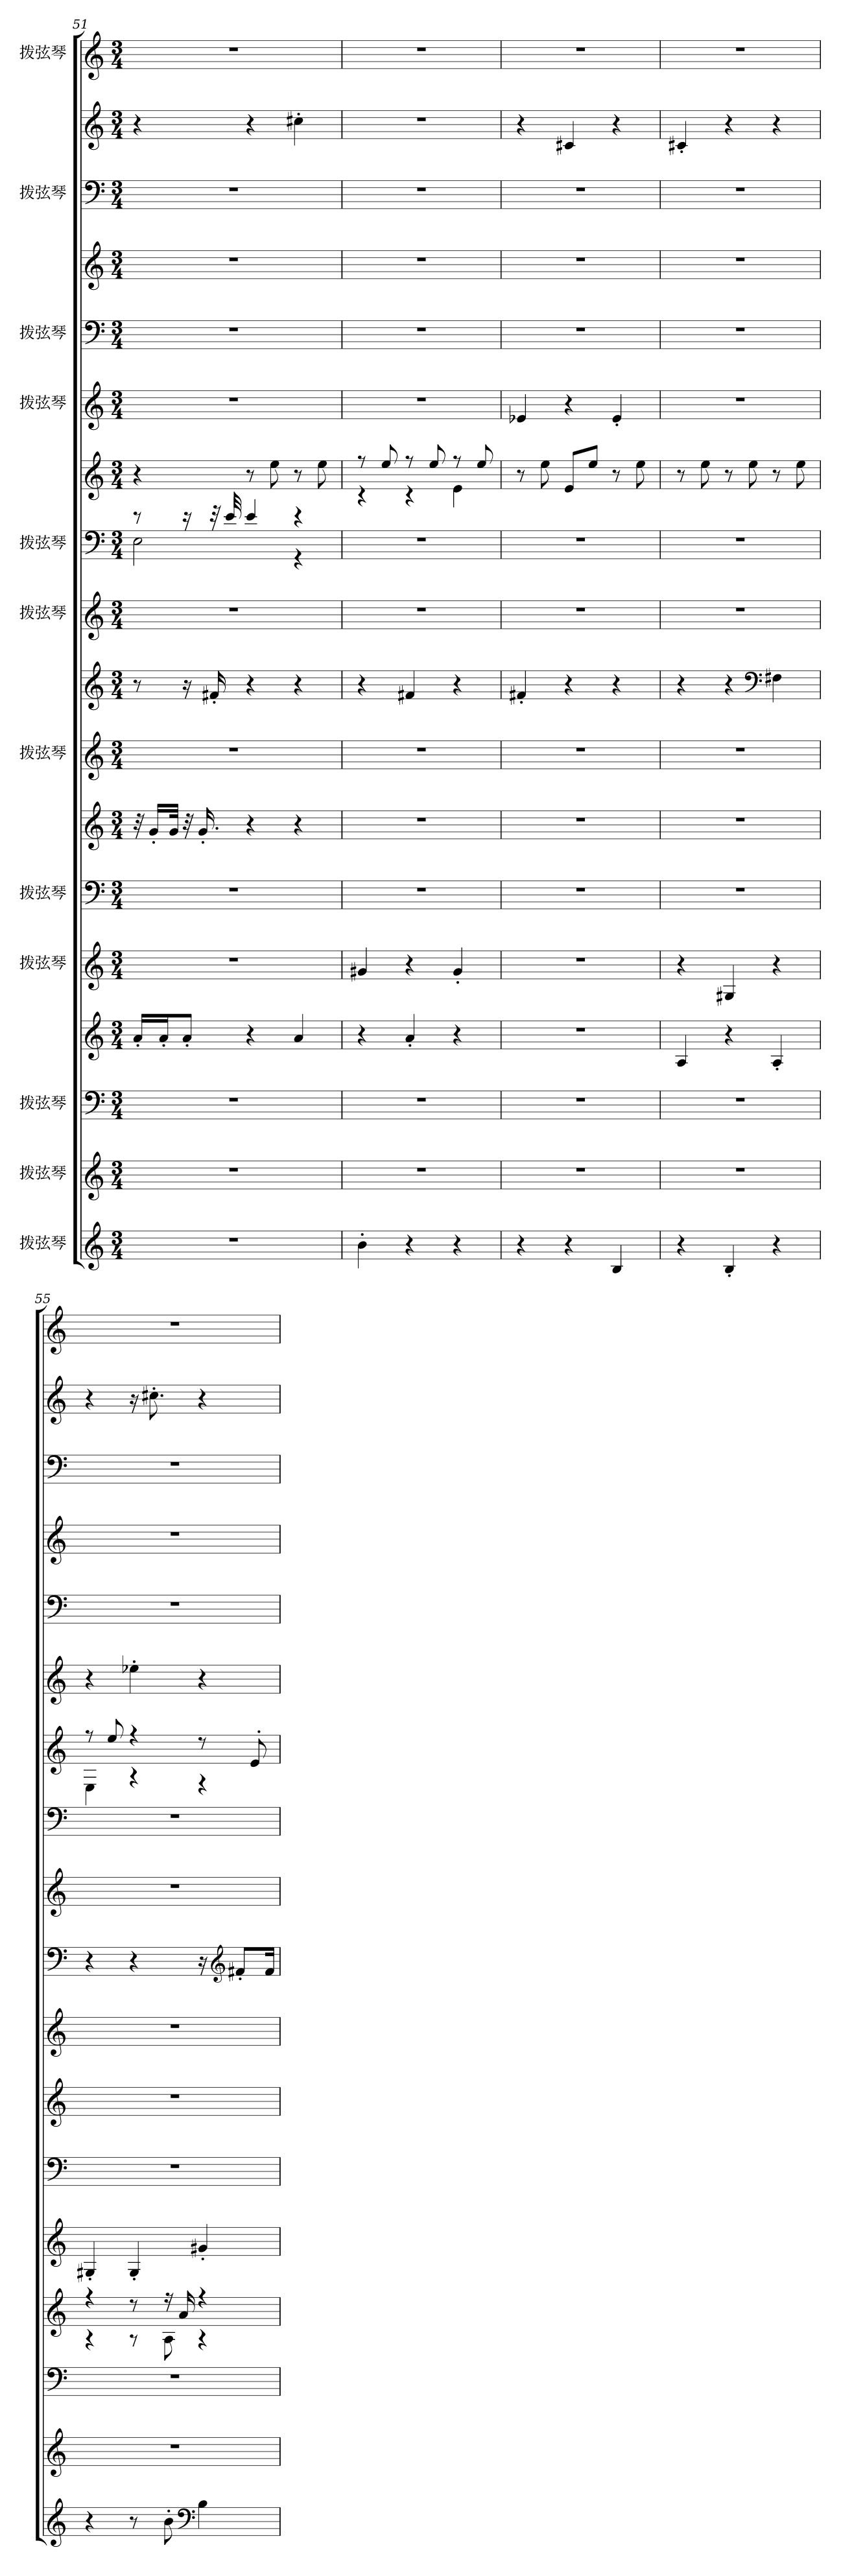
**kern	**kern	**kern	**kern	**kern	**kern	**kern	**kern	**kern	**kern	**kern	**kern	**kern	**kern	**kern	**kern	**kern	**kern
*part12	*part11	*part10	*part10	*part9	*part8	*part8	*part7	*part7	*part6	*part5	*part5	*part4	*part3	*part3	*part2	*part2	*part1
*staff18	*staff17	*staff16	*staff15	*staff14	*staff13	*staff12	*staff11	*staff10	*staff9	*staff8	*staff7	*staff6	*staff5	*staff4	*staff3	*staff2	*staff1
*I"拨弦琴	*I"拨弦琴	*I"拨弦琴	*	*I"拨弦琴	*I"拨弦琴	*	*I"拨弦琴	*	*I"拨弦琴	*I"拨弦琴	*	*I"拨弦琴	*I"拨弦琴	*	*I"拨弦琴	*	*I"拨弦琴
*clefG2	*clefG2	*clefF4	*clefG2	*clefG2	*clefF4	*clefG2	*clefG2	*clefG2	*clefG2	*clefF4	*clefG2	*clefG2	*clefF4	*clefG2	*clefF4	*clefG2	*clefG2
*k[]	*k[]	*k[]	*k[]	*k[]	*k[]	*k[]	*k[]	*k[]	*k[]	*k[]	*k[]	*k[]	*k[]	*k[]	*k[]	*k[]	*k[]
*M3/4	*M3/4	*M3/4	*M3/4	*M3/4	*M3/4	*M3/4	*M3/4	*M3/4	*M3/4	*M3/4	*M3/4	*M3/4	*M3/4	*M3/4	*M3/4	*M3/4	*M3/4
=51	=51	=51	=51	=51	=51	=51	=51	=51	=51	=51	=51	=51	=51	=51	=51	=51	=51
*	*	*	*	*	*	*	*	*	*	*^	*	*	*	*	*	*	*
2.r	2.r	2.r	16a'/LL	2.r	2.r	32r	2.r	8r	2.r	8r	2E\	4r	2.r	2.r	2.r	2.r	4r	2.r
.	.	.	.	.	.	16g'/LL	.	.	.	.	.	.	.	.	.	.	.	.
.	.	.	16a'/J	.	.	.	.	.	.	.	.	.	.	.	.	.	.	.
.	.	.	.	.	.	32g/JJk	.	.	.	.	.	.	.	.	.	.	.	.
.	.	.	8a'/J	.	.	32r	.	16r	.	16r	.	.	.	.	.	.	.	.
.	.	.	.	.	.	16.g'/	.	.	.	.	.	.	.	.	.	.	.	.
.	.	.	.	.	.	.	.	16f#X'/	.	32r	.	.	.	.	.	.	.	.
.	.	.	.	.	.	.	.	.	.	32e/	.	.	.	.	.	.	.	.
.	.	.	4r	.	.	4r	.	4r	.	4e/	.	8r	.	.	.	.	4r	.
.	.	.	.	.	.	.	.	.	.	.	.	8ee\	.	.	.	.	.	.
.	.	.	4a/	.	.	4r	.	4r	.	4r	4r	8r	.	.	.	.	4cc#X'\	.
.	.	.	.	.	.	.	.	.	.	.	.	8ee\	.	.	.	.	.	.
*	*	*	*	*	*	*	*	*	*	*v	*v	*	*	*	*	*	*	*
=52	=52	=52	=52	=52	=52	=52	=52	=52	=52	=52	=52	=52	=52	=52	=52	=52	=52
*	*	*	*	*	*	*	*	*	*	*	*^	*	*	*	*	*	*
4b'\	2.r	2.r	4r	4g#X/	2.r	2.r	2.r	4r	2.r	2.r	8r	4r	2.r	2.r	2.r	2.r	2.r	2.r
.	.	.	.	.	.	.	.	.	.	.	8ee/	.	.	.	.	.	.	.
4r	.	.	4a'/	4r	.	.	.	4f#X/	.	.	8r	4r	.	.	.	.	.	.
.	.	.	.	.	.	.	.	.	.	.	8ee/	.	.	.	.	.	.	.
4r	.	.	4r	4g#'/	.	.	.	4r	.	.	8r	4e\	.	.	.	.	.	.
.	.	.	.	.	.	.	.	.	.	.	8ee/	.	.	.	.	.	.	.
*	*	*	*	*	*	*	*	*	*	*	*v	*v	*	*	*	*	*	*
!!LO:PB:g=z
=53	=53	=53	=53	=53	=53	=53	=53	=53	=53	=53	=53	=53	=53	=53	=53	=53	=53
4r	2.r	2.r	2.r	2.r	2.r	2.r	2.r	4f#X'/	2.r	2.r	8r	4e-X/	2.r	2.r	2.r	4r	2.r
.	.	.	.	.	.	.	.	.	.	.	8ee\	.	.	.	.	.	.
4r	.	.	.	.	.	.	.	4r	.	.	8e/L	4r	.	.	.	4c#X/	.
.	.	.	.	.	.	.	.	.	.	.	8ee/J	.	.	.	.	.	.
4B/	.	.	.	.	.	.	.	4r	.	.	8r	4e-'/	.	.	.	4r	.
.	.	.	.	.	.	.	.	.	.	.	8ee\	.	.	.	.	.	.
=54	=54	=54	=54	=54	=54	=54	=54	=54	=54	=54	=54	=54	=54	=54	=54	=54	=54
4r	2.r	2.r	4A/	4r	2.r	2.r	2.r	4r	2.r	2.r	8r	2.r	2.r	2.r	2.r	4c#X'/	2.r
.	.	.	.	.	.	.	.	.	.	.	8ee\	.	.	.	.	.	.
4B'/	.	.	4r	4G#X/	.	.	.	4r	.	.	8r	.	.	.	.	4r	.
.	.	.	.	.	.	.	.	.	.	.	8ee\	.	.	.	.	.	.
*	*	*	*	*	*	*	*	*clefF4	*	*	*	*	*	*	*	*	*
4r	.	.	4A'/	4r	.	.	.	4F#X\	.	.	8r	.	.	.	.	4r	.
.	.	.	.	.	.	.	.	.	.	.	8ee\	.	.	.	.	.	.
=55	=55	=55	=55	=55	=55	=55	=55	=55	=55	=55	=55	=55	=55	=55	=55	=55	=55
*	*	*	*^	*	*	*	*	*	*	*	*^	*	*	*	*	*	*
4r	2.r	2.r	4r	4r	4G#X'/	2.r	2.r	2.r	4r	2.r	2.r	8r	4E\	4r	2.r	2.r	2.r	4r	2.r
.	.	.	.	.	.	.	.	.	.	.	.	8ee/	.	.	.	.	.	.	.
8r	.	.	8r	8r	4G#'/	.	.	.	4r	.	.	4r	4r	4ee-X'\	.	.	.	16r	.
.	.	.	.	.	.	.	.	.	.	.	.	.	.	.	.	.	.	8.cc#X'\	.
8b'\	.	.	16r	8A\	.	.	.	.	.	.	.	.	.	.	.	.	.	.	.
.	.	.	16a/	.	.	.	.	.	.	.	.	.	.	.	.	.	.	.	.
*clefF4	*	*	*	*	*	*	*	*	*	*	*	*	*	*	*	*	*	*	*
4B\	.	.	4r	4r	4g#X'/	.	.	.	16r	.	.	8r	4r	4r	.	.	.	4r	.
*	*	*	*	*	*	*	*	*	*clefG2	*	*	*	*	*	*	*	*	*	*
.	.	.	.	.	.	.	.	.	8f#X'/L	.	.	.	.	.	.	.	.	.	.
.	.	.	.	.	.	.	.	.	.	.	.	8e'/	.	.	.	.	.	.	.
.	.	.	.	.	.	.	.	.	16f#/Jk	.	.	.	.	.	.	.	.	.	.
*	*	*	*v	*v	*	*	*	*	*	*	*	*v	*v	*	*	*	*	*	*
=	=	=	=	=	=	=	=	=	=	=	=	=	=	=	=	=	=
*-	*-	*-	*-	*-	*-	*-	*-	*-	*-	*-	*-	*-	*-	*-	*-	*-	*-
